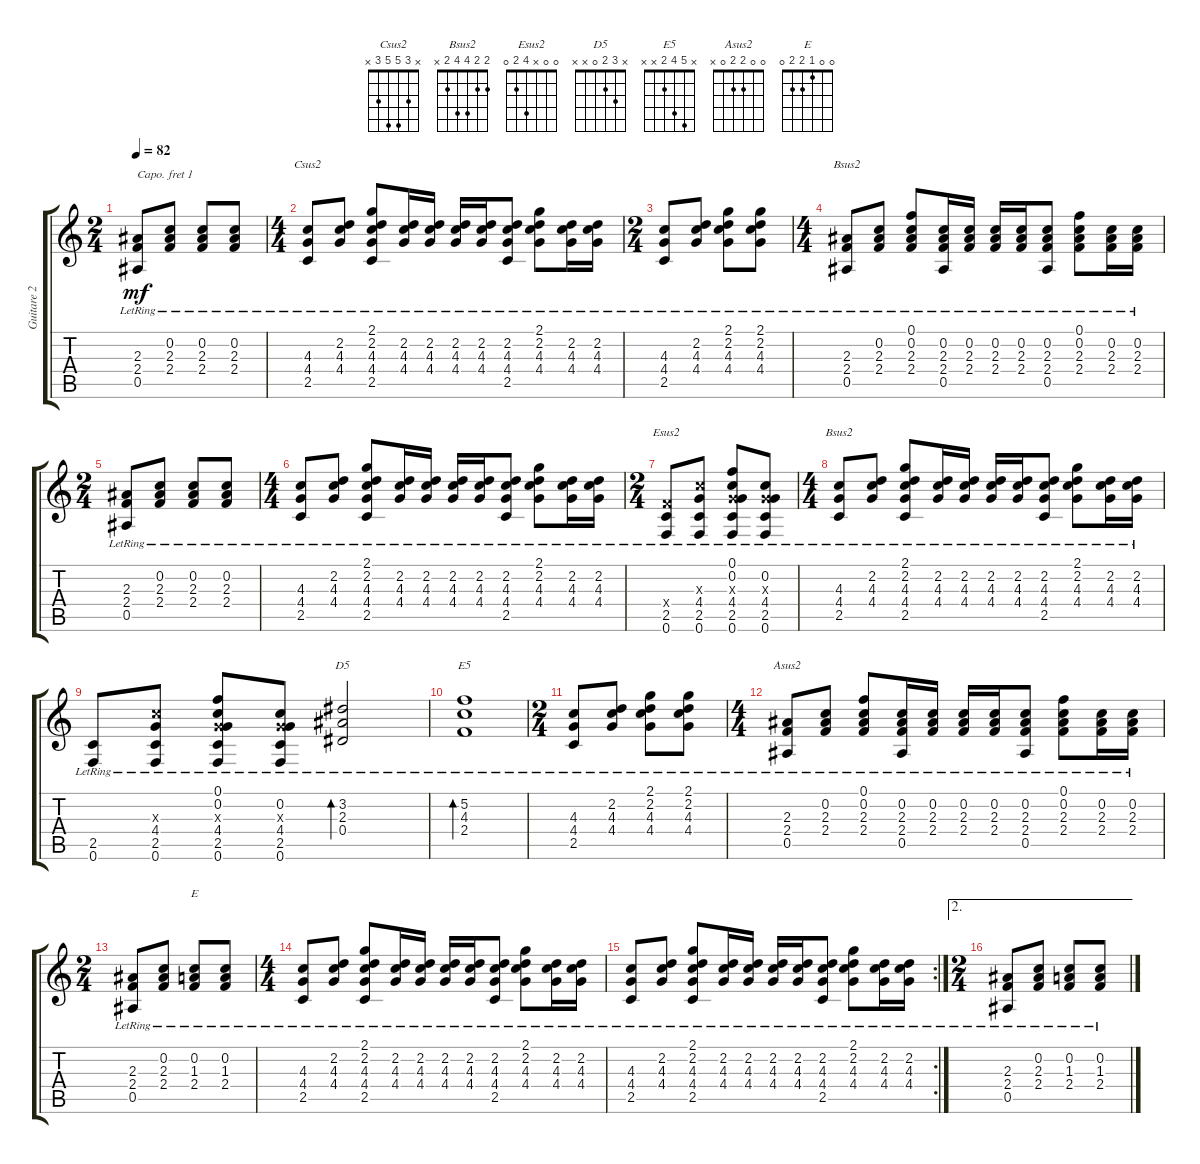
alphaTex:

\track ("Guitare 2" "Guitare 2") {instrument acousticguitarsteel}
\staff {score tabs}
\capo 1
\tuning (E4 B3 G3 D3 A2 E2) {hide}
\chord ("Csus2" x 3 5 5 3 x)
\chord ("Bsus2" x 2 4 4 2 x)
\chord ("Esus2" 0 0 x 4 2 0)
\chord ("Bsus2" 2 2 4 4 2 x)
\chord ("D5" x 3 2 0 x x)
\chord ("E5" x 5 4 2 x x)
\chord ("Asus2" 0 0 2 2 0 x)
\chord ("E" 0 0 1 2 2 0)
\ts (2 4)
\tempo 82
\clef g2
\ks c
(2.3{lr} 2.4{lr} 0.5{lr}).8{dy mf} (0.2{lr} 2.3{lr} 2.4{lr}).8 (0.2{lr} 2.3{lr} 2.4{lr}).8 (0.2{lr} 2.3{lr} 2.4{lr}).8 |
\ts (4 4)
(4.3{lr} 4.4{lr} 2.5{lr}).8{ch "Csus2"} (2.2{lr} 4.3{lr} 4.4{lr}).8 (2.1{lr} 2.2{lr} 4.3{lr} 4.4{lr} 2.5{lr}).8 (2.2{lr} 4.3{lr} 4.4{lr}).16 (2.2{lr} 4.3{lr} 4.4{lr}).16 (2.2{lr} 4.3{lr} 4.4{lr}).16 (2.2{lr} 4.3{lr} 4.4{lr}).16 (2.2{lr} 4.3{lr} 4.4{lr} 2.5{lr}).8 (2.1{lr} 2.2{lr} 4.3{lr} 4.4{lr}).8 (2.2{lr} 4.3{lr} 4.4{lr}).16 (2.2{lr} 4.3{lr} 4.4{lr}).16 |
\ts (2 4)
(4.3{lr} 4.4{lr} 2.5{lr}).8 (2.2{lr} 4.3{lr} 4.4{lr}).8 (2.1{lr} 2.2{lr} 4.3{lr} 4.4{lr}).8 (2.1{lr} 2.2{lr} 4.3{lr} 4.4{lr}).8 |
\ts (4 4)
(2.3{lr} 2.4{lr} 0.5{lr}).8{ch "Bsus2"} (0.2{lr} 2.3{lr} 2.4{lr}).8 (0.1{lr} 0.2{lr} 2.3{lr} 2.4{lr}).8 (0.2{lr} 2.3{lr} 2.4{lr} 0.5{lr}).16 (0.2{lr} 2.3{lr} 2.4{lr}).16 (0.2{lr} 2.3{lr} 2.4{lr}).16 (0.2{lr} 2.3{lr} 2.4{lr}).16 (0.2{lr} 2.3{lr} 2.4{lr} 0.5{lr}).8 (0.1{lr} 0.2{lr} 2.3{lr} 2.4{lr}).8 (0.2{lr} 2.3{lr} 2.4{lr}).16 (0.2{lr} 2.3{lr} 2.4{lr}).16 |
\ts (2 4)
(2.3{lr} 2.4{lr} 0.5{lr}).8 (0.2{lr} 2.3{lr} 2.4{lr}).8 (0.2{lr} 2.3{lr} 2.4{lr}).8 (0.2{lr} 2.3{lr} 2.4{lr}).8 |
\ts (4 4)
(4.3{lr} 4.4{lr} 2.5{lr}).8 (2.2{lr} 4.3{lr} 4.4{lr}).8 (2.1{lr} 2.2{lr} 4.3{lr} 4.4{lr} 2.5{lr}).8 (2.2{lr} 4.3{lr} 4.4{lr}).16 (2.2{lr} 4.3{lr} 4.4{lr}).16 (2.2{lr} 4.3{lr} 4.4{lr}).16 (2.2{lr} 4.3{lr} 4.4{lr}).16 (2.2{lr} 4.3{lr} 4.4{lr} 2.5{lr}).8 (2.1{lr} 2.2{lr} 4.3{lr} 4.4{lr}).8 (2.2{lr} 4.3{lr} 4.4{lr}).16 (2.2{lr} 4.3{lr} 4.4{lr}).16 |
\ts (2 4)
(2.4{x} 2.5{lr} 0.6{lr}).8{ch "Esus2"} (4.3{x} 4.4{lr} 2.5{lr} 0.6{lr}).8 (0.1{lr} 0.2{lr} -1.3{x} 4.4{lr} 2.5{lr} 0.6{lr}).8 (0.2{lr} -1.3{x} 4.4{lr} 2.5{lr} 0.6{lr}).8 |
\ts (4 4)
(4.3{lr} 4.4{lr} 2.5{lr}).8{ch "Bsus2"} (2.2{lr} 4.3{lr} 4.4{lr}).8 (2.1{lr} 2.2{lr} 4.3{lr} 4.4{lr} 2.5{lr}).8 (2.2{lr} 4.3{lr} 4.4{lr}).16 (2.2{lr} 4.3{lr} 4.4{lr}).16 (2.2{lr} 4.3{lr} 4.4{lr}).16 (2.2{lr} 4.3{lr} 4.4{lr}).16 (2.2{lr} 4.3{lr} 4.4{lr} 2.5{lr}).8 (2.1{lr} 2.2{lr} 4.3{lr} 4.4{lr}).8 (2.2{lr} 4.3{lr} 4.4{lr}).16 (2.2{lr} 4.3{lr} 4.4{lr}).16 |
(2.5{lr} 0.6{lr}).8 (4.3{x} 4.4{lr} 2.5{lr} 0.6{lr}).8 (0.1{lr} 0.2{lr} -1.3{x} 4.4{lr} 2.5{lr} 0.6{lr}).8 (0.2{lr} -1.3{x} 4.4{lr} 2.5{lr} 0.6{lr}).8 (3.2{lr} 2.3{lr} 0.4{lr}).2{bd 240 ch "D5"} |
(5.2{lr} 4.3{lr} 2.4{lr}).1{bd 240 ch "E5"} |
\ts (2 4)
(4.3{lr} 4.4{lr} 2.5{lr}).8 (2.2{lr} 4.3{lr} 4.4{lr}).8 (2.1{lr} 2.2{lr} 4.3{lr} 4.4{lr}).8 (2.1{lr} 2.2{lr} 4.3{lr} 4.4{lr}).8 |
\ts (4 4)
(2.3{lr} 2.4{lr} 0.5{lr}).8{ch "Asus2"} (0.2{lr} 2.3{lr} 2.4{lr}).8 (0.1{lr} 0.2{lr} 2.3{lr} 2.4{lr}).8 (0.2{lr} 2.3{lr} 2.4{lr} 0.5{lr}).16 (0.2{lr} 2.3{lr} 2.4{lr}).16 (0.2{lr} 2.3{lr} 2.4{lr}).16 (0.2{lr} 2.3{lr} 2.4{lr}).16 (0.2{lr} 2.3{lr} 2.4{lr} 0.5{lr}).8 (0.1{lr} 0.2{lr} 2.3{lr} 2.4{lr}).8 (0.2{lr} 2.3{lr} 2.4{lr}).16 (0.2{lr} 2.3{lr} 2.4{lr}).16 |
\ts (2 4)
(2.3{lr} 2.4{lr} 0.5{lr}).8 (0.2{lr} 2.3{lr} 2.4{lr}).8 (0.2{lr} 1.3{lr} 2.4{lr}).8{ch "E"} (0.2{lr} 1.3{lr} 2.4{lr}).8 |
\ts (4 4)
(4.3{lr} 4.4{lr} 2.5{lr}).8 (2.2{lr} 4.3{lr} 4.4{lr}).8 (2.1{lr} 2.2{lr} 4.3{lr} 4.4{lr} 2.5{lr}).8 (2.2{lr} 4.3{lr} 4.4{lr}).16 (2.2{lr} 4.3{lr} 4.4{lr}).16 (2.2{lr} 4.3{lr} 4.4{lr}).16 (2.2{lr} 4.3{lr} 4.4{lr}).16 (2.2{lr} 4.3{lr} 4.4{lr} 2.5{lr}).8 (2.1{lr} 2.2{lr} 4.3{lr} 4.4{lr}).8 (2.2{lr} 4.3{lr} 4.4{lr}).16 (2.2{lr} 4.3{lr} 4.4{lr}).16 |
\rc 2
(4.3{lr} 4.4{lr} 2.5{lr}).8 (2.2{lr} 4.3{lr} 4.4{lr}).8 (2.1{lr} 2.2{lr} 4.3{lr} 4.4{lr} 2.5{lr}).8 (2.2{lr} 4.3{lr} 4.4{lr}).16 (2.2{lr} 4.3{lr} 4.4{lr}).16 (2.2{lr} 4.3{lr} 4.4{lr}).16 (2.2{lr} 4.3{lr} 4.4{lr}).16 (2.2{lr} 4.3{lr} 4.4{lr} 2.5{lr}).8 (2.1{lr} 2.2{lr} 4.3{lr} 4.4{lr}).8 (2.2{lr} 4.3{lr} 4.4{lr}).16 (2.2{lr} 4.3{lr} 4.4{lr}).16 |
\ae 2
\ts (2 4)
(2.3{lr} 2.4{lr} 0.5{lr}).8 (0.2{lr} 2.3{lr} 2.4{lr}).8 (0.2{lr} 1.3{lr} 2.4{lr}).8 (0.2{lr} 1.3{lr} 2.4{lr}).8
